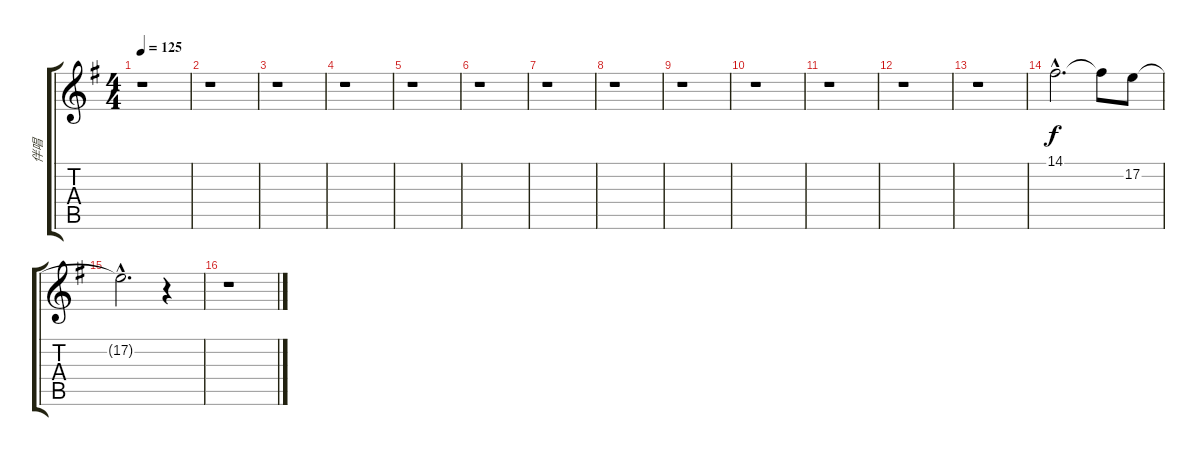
\track ("伴唱" "伴唱") {instrument accordion}
\staff {score tabs}
\tuning (E4 B3 G3 D3 A2 E2) {hide}
\ts (4 4)
\tempo 125
\clef g2
\ks g
r.1{dy f} |
r.1 |
r.1 |
r.1 |
r.1 |
r.1 |
r.1 |
r.1 |
r.1 |
r.1 |
r.1 |
r.1 |
r.1 |
14.1{hac}.2{d} 14.1{t}.8 17.2.8 |
17.2{hac t}.2{d} r.4 |
r.1
